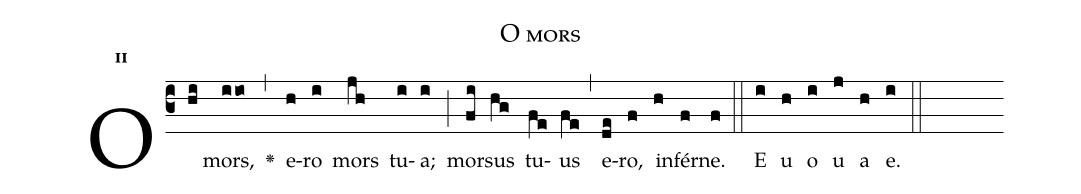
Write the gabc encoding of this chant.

name:O mors;
office-part:Antiphona;
mode:2;
%%
initial-style: 1;
name: O mors
book: Antiphonae & Responsoria/Tomus II, p. 141;
occasion: Hebdomada Sancta Sabbato Sancto;
office-part: Vesperae Ant 1;
user-notes: ;
commentary: ;
annotation: 2*d;
centering-scheme: english;
fontsize: 12;
font: OFLSortsMillGoudy;
height: 11;
width: 4.5;
%%
(c3)O(hi) mors,(iio) <v>\greheightstar</v>(,) e(h)ro(i) mors(jh) tu(i)a;(i) (;) mor(fi)sus(hg) tu(fe)us(fe) (,) e(de)ro,(f) in(h)fér(f)ne.(f) (::)
E(i) u(h) o(i) u(j) a(h) e.(i) (::)
